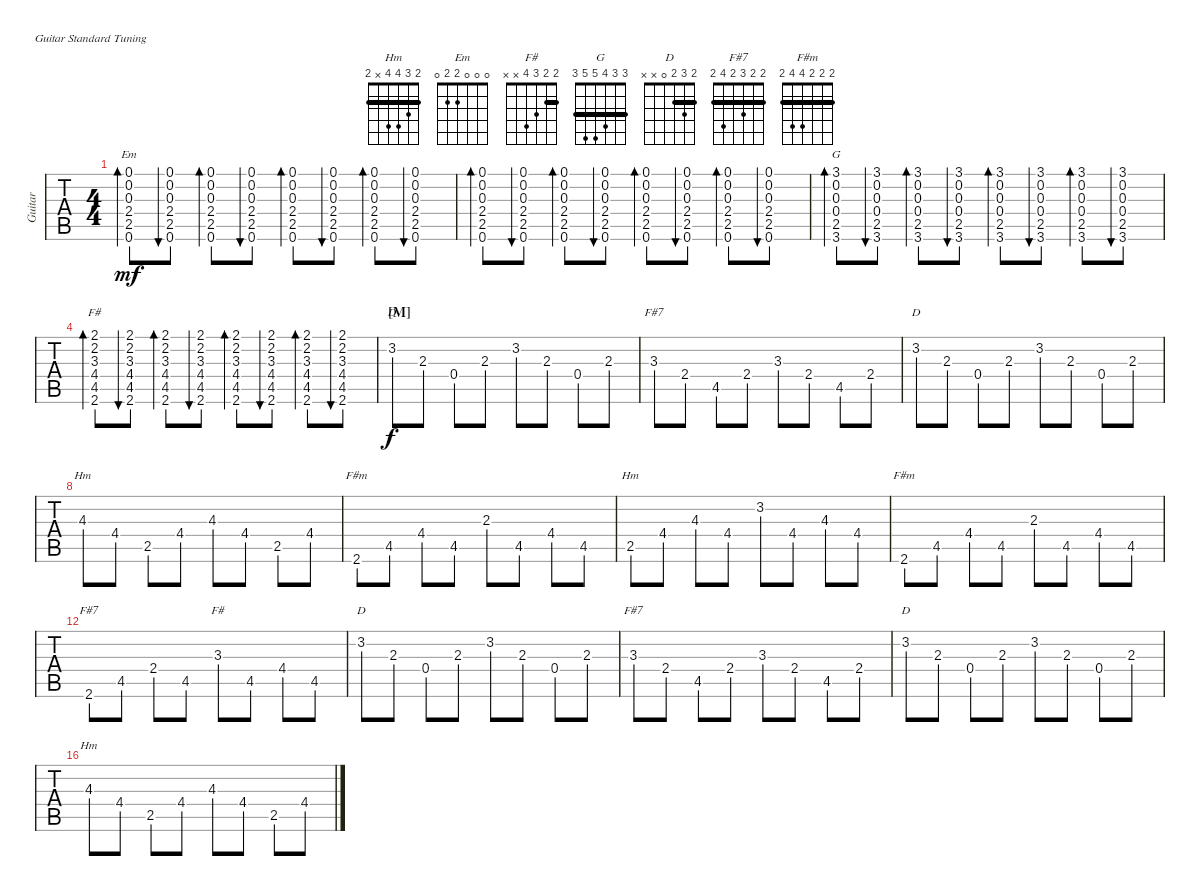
\bracketExtendMode groupsimilarinstruments
\multiTrackTrackNamePolicy hidden
\firstSystemTrackNameMode fullname
\otherSystemsTrackNameMode fullname
\otherSystemsTrackNameOrientation horizontal
\defaultBarNumberDisplay FirstOfSystem
\track ("Guitar" "S-Gt") {multiBarRest instrument acousticguitarsteel}
\staff {tabs}
\tuning (E4 B3 G3 D3 A2 E2)
\chord ("Hm" 2 3 4 4 x 2) {barre 2}
\chord ("Em" 0 0 0 2 2 0)
\chord ("F#" 2 2 3 4 x x) {barre 2}
\chord ("G" 3 3 4 5 5 3) {barre (3 3)}
\chord ("D" 2 3 2 0 x x) {barre 2}
\chord ("F#7" 2 2 3 2 4 2) {barre (2 2 2)}
\chord ("F#m" 2 2 2 4 4 2) {barre (2 2 2)}
\ts (4 4)
\tempo (150 hide)
\clef g2
\ks c
(0.1{ac} 0.2{ac} 0.3{ac} 2.4{ac} 2.5{ac} 0.6{ac}).8{bd 60 ch "Em" dy mf} (0.1 0.2 0.3 2.4 2.5 0.6).8{bu 60} (0.1 0.2 0.3 2.4 2.5 0.6).8{bd 60} (0.1 0.2 0.3 2.4 2.5 0.6).8{bu 60} (0.1{ac} 0.2{ac} 0.3{ac} 2.4{ac} 2.5{ac} 0.6{ac}).8{bd 60} (0.1 0.2 0.3 2.4 2.5 0.6).8{bu 60} (0.1 0.2 0.3 2.4 2.5 0.6).8{bd 60} (0.1 0.2 0.3 2.4 2.5 0.6).8{bu 60} |
(0.1{ac} 0.2{ac} 0.3{ac} 2.4{ac} 2.5{ac} 0.6{ac}).8{bd 60} (0.1 0.2 0.3 2.4 2.5 0.6).8{bu 60} (0.1 0.2 0.3 2.4 2.5 0.6).8{bd 60} (0.1 0.2 0.3 2.4 2.5 0.6).8{bu 60} (0.1{ac} 0.2{ac} 0.3{ac} 2.4{ac} 2.5{ac} 0.6{ac}).8{bd 60} (0.1 0.2 0.3 2.4 2.5 0.6).8{bu 60} (0.1 0.2 0.3 2.4 2.5 0.6).8{bd 60} (0.1 0.2 0.3 2.4 2.5 0.6).8{bu 60} |
(3.1{ac} 0.2{ac} 0.3{ac} 0.4{ac} 2.5{ac} 3.6{ac}).8{bd 60 ch "G"} (3.1 0.2 0.3 0.4 2.5 3.6).8{bu 60} (3.1 0.2 0.3 0.4 2.5 3.6).8{bd 60} (3.1 0.2 0.3 0.4 2.5 3.6).8{bu 60} (3.1{ac} 0.2{ac} 0.3{ac} 0.4{ac} 2.5{ac} 3.6{ac}).8{bd 60} (3.1 0.2 0.3 0.4 2.5 3.6).8{bu 60} (3.1 0.2 0.3 0.4 2.5 3.6).8{bd 60} (3.1 0.2 0.3 0.4 2.5 3.6).8{bu 60} |
(2.1{ac} 2.2{ac} 3.3{ac} 4.4{ac} 4.5{ac} 2.6{ac}).8{bd 60 ch "F#"} (2.1 2.2 3.3 4.4 4.5 2.6).8{bu 60} (2.1 2.2 3.3 4.4 4.5 2.6).8{bd 60} (2.1 2.2 3.3 4.4 4.5 2.6).8{bu 60} (2.1{ac} 2.2{ac} 3.3{ac} 4.4{ac} 4.5{ac} 2.6{ac}).8{bd 60} (2.1 2.2 3.3 4.4 4.5 2.6).8{bu 60} (2.1 2.2 3.3 4.4 4.5 2.6).8{bd 60} (2.1 2.2 3.3 4.4 4.5 2.6).8{bu 60} |
\section ("M" "")
3.2.8{ch "D" dy f} 2.3.8 0.4.8 2.3.8 3.2.8 2.3.8 0.4.8 2.3.8 |
3.3.8{ch "F#7"} 2.4.8 4.5.8 2.4.8 3.3.8 2.4.8 4.5.8 2.4.8 |
3.2.8{ch "D"} 2.3.8 0.4.8 2.3.8 3.2.8 2.3.8 0.4.8 2.3.8 |
4.3.8{ch "Hm"} 4.4.8 2.5.8 4.4.8 4.3.8 4.4.8 2.5.8 4.4.8 |
2.6.8{ch "F#m"} 4.5.8 4.4.8 4.5.8 2.3.8 4.5.8 4.4.8 4.5.8 |
2.5.8{ch "Hm"} 4.4.8 4.3.8 4.4.8 3.2.8 4.4.8 4.3.8 4.4.8 |
2.6.8{ch "F#m"} 4.5.8 4.4.8 4.5.8 2.3.8 4.5.8 4.4.8 4.5.8 |
2.6.8{ch "F#7"} 4.5.8 2.4.8 4.5.8 3.3.8{ch "F#"} 4.5.8 4.4.8 4.5.8 |
3.2.8{ch "D"} 2.3.8 0.4.8 2.3.8 3.2.8 2.3.8 0.4.8 2.3.8 |
3.3.8{ch "F#7"} 2.4.8 4.5.8 2.4.8 3.3.8 2.4.8 4.5.8 2.4.8 |
3.2.8{ch "D"} 2.3.8 0.4.8 2.3.8 3.2.8 2.3.8 0.4.8 2.3.8 |
4.3.8{ch "Hm"} 4.4.8 2.5.8 4.4.8 4.3.8 4.4.8 2.5.8 4.4.8
